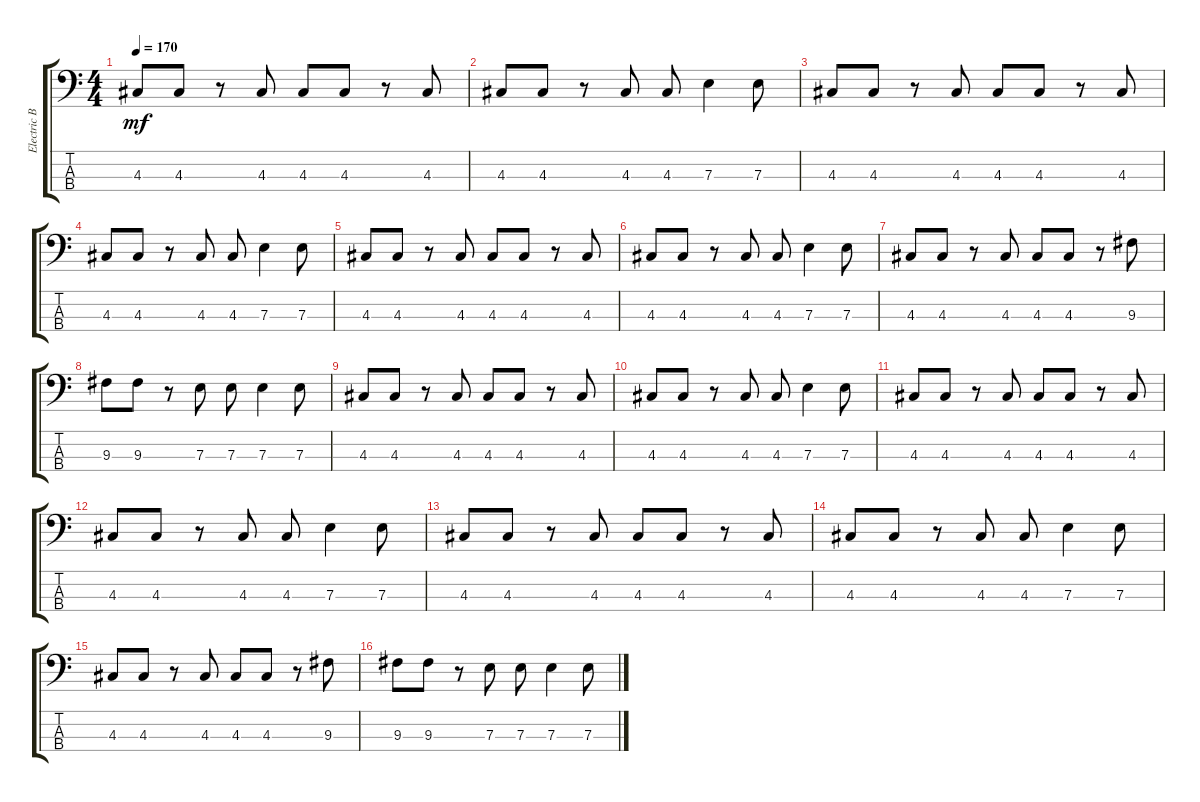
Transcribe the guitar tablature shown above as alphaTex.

\track ("Electric Bass" "Electric B") {instrument electricbassfinger}
\staff {score tabs}
\tuning (G2 D2 A1 E1) {hide}
\ts (4 4)
\tempo 170
\clef f4
\ks c
4.3.8{dy mf instrument electricbassfinger} 4.3.8 r.8 4.3.8 4.3.8 4.3.8 r.8 4.3.8 |
4.3.8 4.3.8 r.8 4.3.8 4.3.8 7.3.4 7.3.8 |
4.3.8 4.3.8 r.8 4.3.8 4.3.8 4.3.8 r.8 4.3.8 |
4.3.8 4.3.8 r.8 4.3.8 4.3.8 7.3.4 7.3.8 |
4.3.8 4.3.8 r.8 4.3.8 4.3.8 4.3.8 r.8 4.3.8 |
4.3.8 4.3.8 r.8 4.3.8 4.3.8 7.3.4 7.3.8 |
4.3.8 4.3.8 r.8 4.3.8 4.3.8 4.3.8 r.8 9.3.8 |
9.3.8 9.3.8 r.8 7.3.8 7.3.8 7.3.4 7.3.8 |
4.3.8 4.3.8 r.8 4.3.8 4.3.8 4.3.8 r.8 4.3.8 |
4.3.8 4.3.8 r.8 4.3.8 4.3.8 7.3.4 7.3.8 |
4.3.8 4.3.8 r.8 4.3.8 4.3.8 4.3.8 r.8 4.3.8 |
4.3.8 4.3.8 r.8 4.3.8 4.3.8 7.3.4 7.3.8 |
4.3.8 4.3.8 r.8 4.3.8 4.3.8 4.3.8 r.8 4.3.8 |
4.3.8 4.3.8 r.8 4.3.8 4.3.8 7.3.4 7.3.8 |
4.3.8 4.3.8 r.8 4.3.8 4.3.8 4.3.8 r.8 9.3.8 |
9.3.8 9.3.8 r.8 7.3.8 7.3.8 7.3.4 7.3.8
